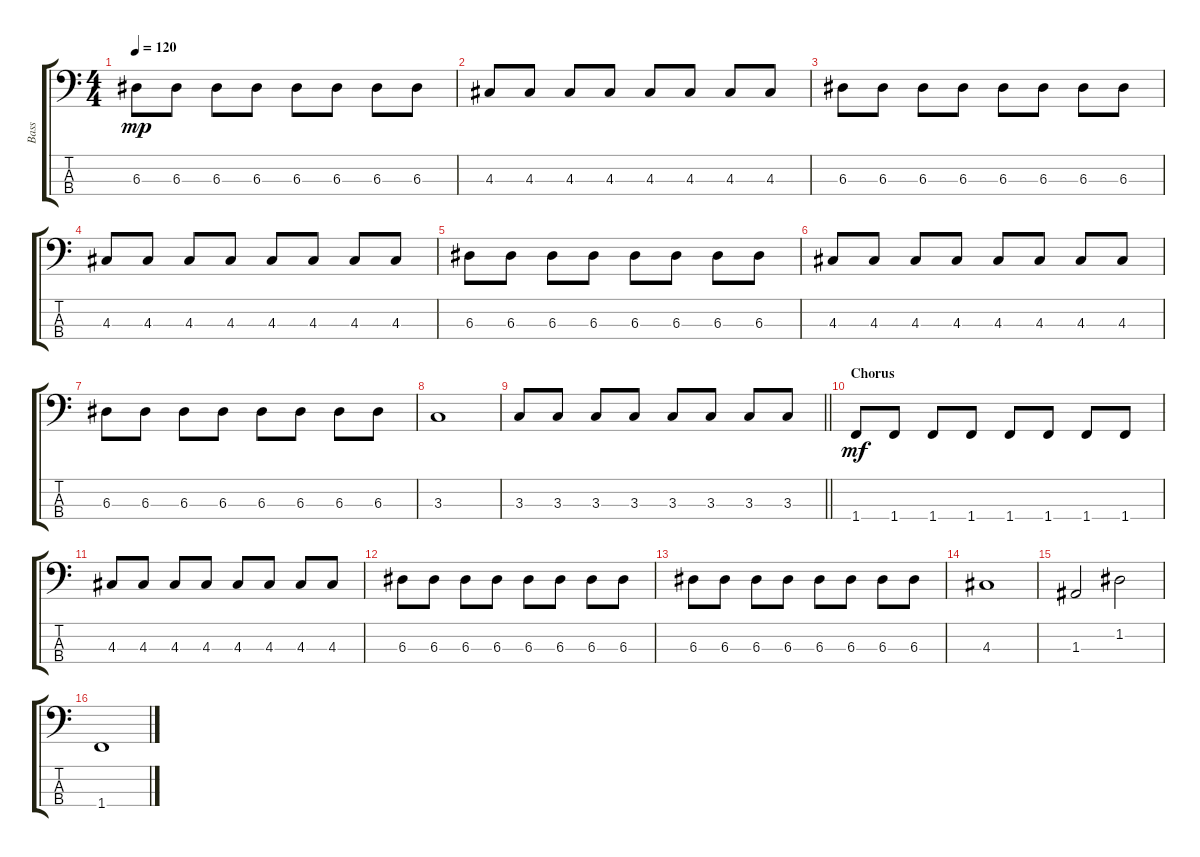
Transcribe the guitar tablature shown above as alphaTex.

\track ("Bass" "Bass") {instrument electricbasspick}
\staff {score tabs}
\tuning (G2 D2 A1 E1) {hide}
\ts (4 4)
\tempo 120
\clef f4
\ks c
6.3.8{dy mp} 6.3.8 6.3.8 6.3.8 6.3.8 6.3.8 6.3.8 6.3.8 |
4.3.8 4.3.8 4.3.8 4.3.8 4.3.8 4.3.8 4.3.8 4.3.8 |
6.3.8 6.3.8 6.3.8 6.3.8 6.3.8 6.3.8 6.3.8 6.3.8 |
4.3.8 4.3.8 4.3.8 4.3.8 4.3.8 4.3.8 4.3.8 4.3.8 |
6.3.8 6.3.8 6.3.8 6.3.8 6.3.8 6.3.8 6.3.8 6.3.8 |
4.3.8 4.3.8 4.3.8 4.3.8 4.3.8 4.3.8 4.3.8 4.3.8 |
6.3.8 6.3.8 6.3.8 6.3.8 6.3.8 6.3.8 6.3.8 6.3.8 |
3.3.1 |
\barLineRight lightlight
3.3.8 3.3.8 3.3.8 3.3.8 3.3.8 3.3.8 3.3.8 3.3.8 |
\section ("" "Chorus")
1.4.8{dy mf} 1.4.8 1.4.8 1.4.8 1.4.8 1.4.8 1.4.8 1.4.8 |
4.3.8 4.3.8 4.3.8 4.3.8 4.3.8 4.3.8 4.3.8 4.3.8 |
6.3.8 6.3.8 6.3.8 6.3.8 6.3.8 6.3.8 6.3.8 6.3.8 |
6.3.8 6.3.8 6.3.8 6.3.8 6.3.8 6.3.8 6.3.8 6.3.8 |
4.3.1 |
1.3.2 1.2.2 |
1.4.1
